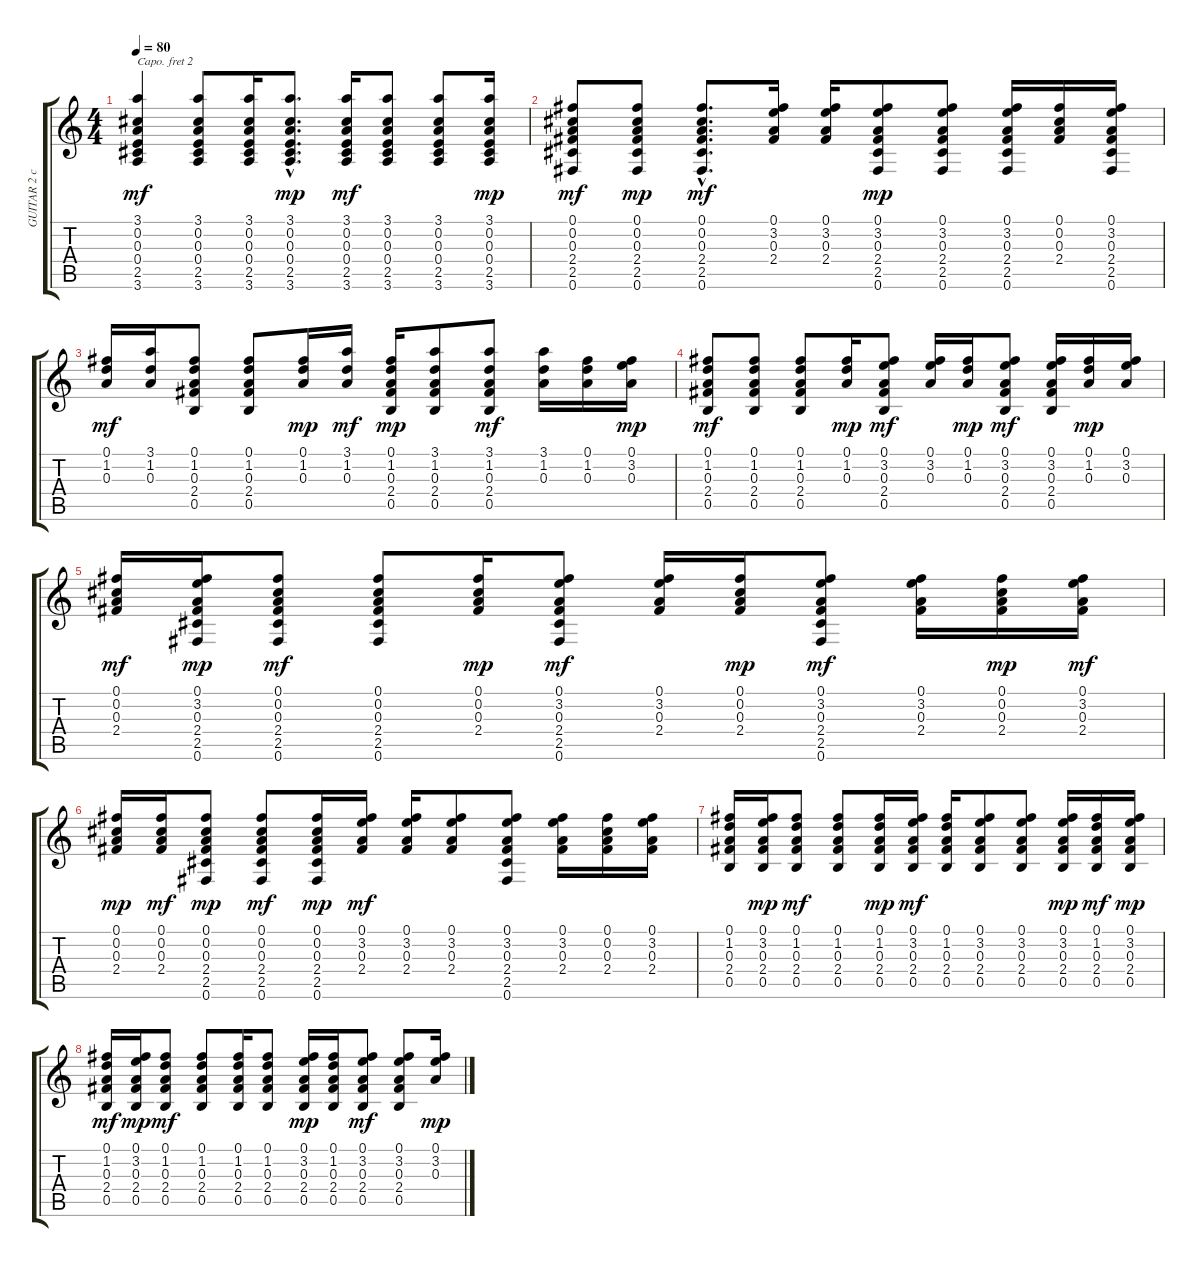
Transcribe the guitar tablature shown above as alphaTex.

\track ("GUITAR 2 capo=2" "GUITAR 2 c") {instrument acousticguitarsteel}
\staff {score tabs}
\capo 2
\tuning (E4 B3 G3 D3 A2 E2) {hide}
\ts (4 4)
\tempo 80
\clef g2
\ks c
(3.1 0.2 0.3 0.4 2.5 3.6).4{dy mf} (3.1 0.2 0.3 0.4 2.5 3.6).8 (3.1 0.2 0.3 0.4 2.5 3.6).16 (3.1{hac} 0.2{hac} 0.3{hac} 0.4{hac} 2.5{hac} 3.6{hac}).8{d dy mp} (3.1 0.2 0.3 0.4 2.5 3.6).16{dy mf} (3.1 0.2 0.3 0.4 2.5 3.6).8 (3.1 0.2 0.3 0.4 2.5 3.6).8 (3.1 0.2 0.3 0.4 2.5 3.6).16{dy mp} |
(0.1 0.2 0.3 2.4 2.5 0.6).8{dy mf} (0.1 0.2 0.3 2.4 2.5 0.6).8{dy mp} (0.1{hac} 0.2{hac} 0.3{hac} 2.4{hac} 2.5{hac} 0.6{hac}).8{d dy mf} (0.1 3.2 0.3 2.4).16 (0.1 3.2 0.3 2.4).16 (0.1 3.2 0.3 2.4 2.5 0.6).8{dy mp} (0.1 3.2 0.3 2.4 2.5 0.6).8 (0.1 3.2 0.3 2.4 2.5 0.6).16 (0.1 0.2 0.3 2.4).16 (0.1 3.2 0.3 2.4 2.5 0.6).16 |
(0.1 1.2 0.3).16{dy mf} (3.1 1.2 0.3).16 (0.1 1.2 0.3 2.4 0.5).8 (0.1 1.2 0.3 2.4 0.5).8 (0.1 1.2 0.3).16{dy mp} (3.1 1.2 0.3).16{dy mf} (0.1 1.2 0.3 2.4 0.5).16{dy mp} (3.1 1.2 0.3 2.4 0.5).8 (3.1 1.2 0.3 2.4 0.5).8{dy mf} (3.1 1.2 0.3).16 (0.1 1.2 0.3).16 (0.1 3.2 0.3).16{dy mp} |
(0.1 1.2 0.3 2.4 0.5).8{dy mf} (0.1 1.2 0.3 2.4 0.5).8 (0.1 1.2 0.3 2.4 0.5).8 (0.1 1.2 0.3).16{dy mp} (0.1 3.2 0.3 2.4 0.5).8{dy mf} (0.1 3.2 0.3).16 (0.1 1.2 0.3).16{dy mp} (0.1 3.2 0.3 2.4 0.5).8{dy mf} (0.1 3.2 0.3 2.4 0.5).16 (0.1 1.2 0.3).16{dy mp} (0.1 3.2 0.3).16 |
(0.1 0.2 0.3 2.4).16{dy mf} (0.1 3.2 0.3 2.4 2.5 0.6).16{dy mp} (0.1 0.2 0.3 2.4 2.5 0.6).8{dy mf} (0.1 0.2 0.3 2.4 2.5 0.6).8 (0.1 0.2 0.3 2.4).16{dy mp} (0.1 3.2 0.3 2.4 2.5 0.6).8{dy mf} (0.1 3.2 0.3 2.4).16 (0.1 0.2 0.3 2.4).16{dy mp} (0.1 3.2 0.3 2.4 2.5 0.6).8{dy mf} (0.1 3.2 0.3 2.4).16 (0.1 0.2 0.3 2.4).16{dy mp} (0.1 3.2 0.3 2.4).16{dy mf} |
(0.1 0.2 0.3 2.4).16{dy mp} (0.1 0.2 0.3 2.4).16{dy mf} (0.1 0.2 0.3 2.4 2.5 0.6).8{dy mp} (0.1 0.2 0.3 2.4 2.5 0.6).8{dy mf} (0.1 0.2 0.3 2.4 2.5 0.6).16{dy mp} (0.1 3.2 0.3 2.4).16{dy mf} (0.1 3.2 0.3 2.4).16 (0.1 3.2 0.3 2.4).8 (0.1 3.2 0.3 2.4 2.5 0.6).8 (0.1 3.2 0.3 2.4).16 (0.1 0.2 0.3 2.4).16 (0.1 3.2 0.3 2.4).16 |
(0.1 1.2 0.3 2.4 0.5).16 (0.1 3.2 0.3 2.4 0.5).16{dy mp} (0.1 1.2 0.3 2.4 0.5).8{dy mf} (0.1 1.2 0.3 2.4 0.5).8 (0.1 1.2 0.3 2.4 0.5).16{dy mp} (0.1 3.2 0.3 2.4 0.5).16{dy mf} (0.1 1.2 0.3 2.4 0.5).16 (0.1 3.2 0.3 2.4 0.5).8 (0.1 3.2 0.3 2.4 0.5).8 (0.1 3.2 0.3 2.4 0.5).16{dy mp} (0.1 1.2 0.3 2.4 0.5).16{dy mf} (0.1 3.2 0.3 2.4 0.5).16{dy mp} |
(0.1 1.2 0.3 2.4 0.5).16{dy mf} (0.1 3.2 0.3 2.4 0.5).16{dy mp} (0.1 1.2 0.3 2.4 0.5).8{dy mf} (0.1 1.2 0.3 2.4 0.5).8 (0.1 1.2 0.3 2.4 0.5).16 (0.1 1.2 0.3 2.4 0.5).8 (0.1 3.2 0.3 2.4 0.5).16{dy mp} (0.1 1.2 0.3 2.4 0.5).16 (0.1 3.2 0.3 2.4 0.5).8{dy mf} (0.1 3.2 0.3 2.4 0.5).8 (0.1 3.2 0.3).16{dy mp}
